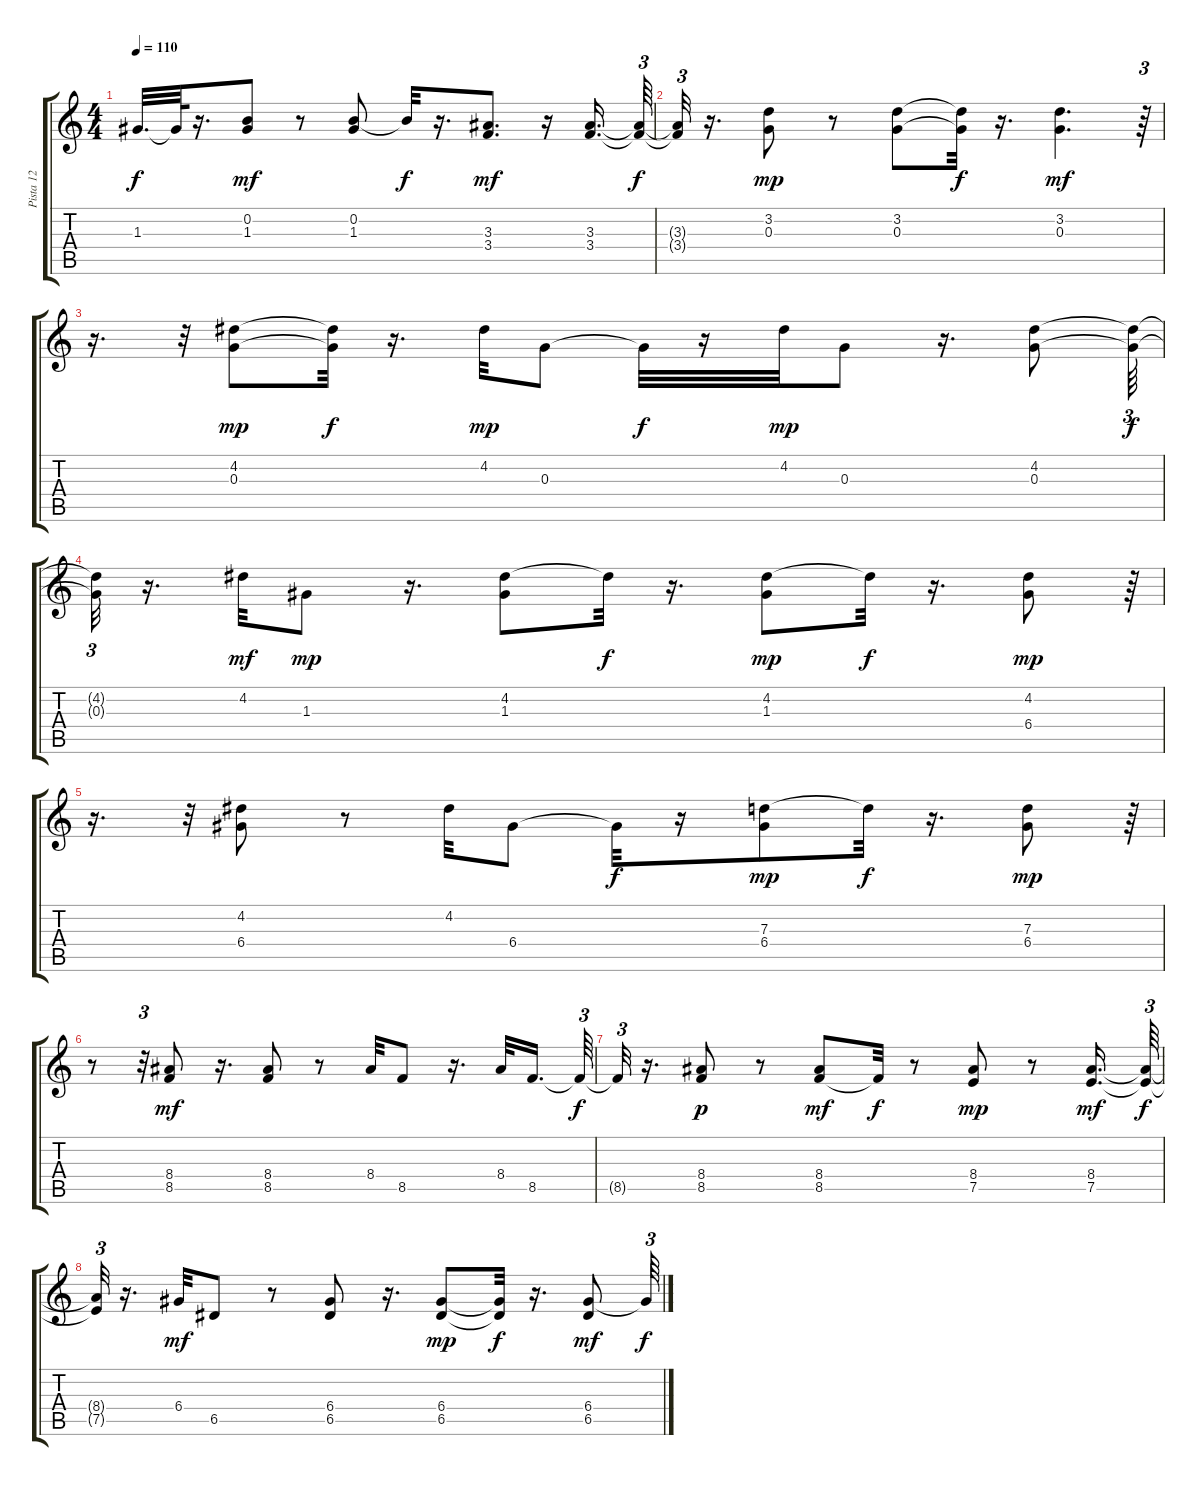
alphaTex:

\track ("Pista 12" "Pista 12") {solo instrument acousticguitarnylon}
\staff {score tabs}
\tuning (E4 B3 G3 D3 A2 E2) {hide}
\ts (4 4)
\tempo 110
\clef g2
\ks c
1.3{t}.32{d dy f} 1.3{t}.64 r.16{d} (0.2 1.3).8{dy mf} r.8 (0.2 1.3).8 0.2{t}.32{dy f} r.16{d} (3.3 3.4).8{d dy mf} r.16 (3.3 3.4).16{d} (3.3{t} 3.4{t}).64{tu (3 2) dy f} |
(3.3{t} 3.4{t}).32{tu (3 2)} r.16{d} (3.2 0.3).8{dy mp} r.8 (3.2 0.3).8 (3.2{t} 0.3{t}).32{dy f} r.16{d} (3.2 0.3).4{d dy mf} r.64{tu (3 2)} |
r.16{d} r.32{tu (3 2)} (4.2 0.3).8{dy mp} (4.2{t} 0.3{t}).32{dy f} r.16{d} 4.2.32{dy mp} 0.3.8 0.3{t}.32{dy f} r.16 4.2.32{dy mp} 0.3.8 r.16{d} (4.2 0.3).8 (4.2{t} 0.3{t}).64{tu (3 2) dy f} |
(4.2{t} 0.3{t}).32{tu (3 2)} r.16{d} 4.2.32{dy mf} 1.3.8{dy mp} r.16{d} (4.2 1.3).8 4.2{t}.32{dy f} r.16{d} (4.2 1.3).8{dy mp} 4.2{t}.32{dy f} r.16{d} (4.2 6.4).8{dy mp} r.64{tu (3 2)} |
r.16{d} r.32{tu (3 2)} (4.2 6.4).8 r.8 4.2.32 6.4.8 6.4{t}.32{dy f} r.16 (7.3 6.4).8{dy mp} 7.3{t}.32{dy f} r.16{d} (7.3 6.4).8{dy mp} r.64{tu (3 2)} |
r.8 r.32{tu (3 2)} (8.4 8.5).8{dy mf} r.16{d} (8.4 8.5).8 r.8 8.4.32 8.5.8 r.16{d} 8.4.32 8.5.16{d} 8.5{t}.64{tu (3 2) dy f} |
8.5{t}.32{tu (3 2)} r.16{d} (8.4 8.5).8{dy p} r.8 (8.4 8.5).8{dy mf} 8.5{t}.32{dy f} r.8 (8.4 7.5).8{dy mp} r.8 (8.4 7.5).16{d dy mf} (8.4{t} 7.5{t}).64{tu (3 2) dy f} |
(8.4{t} 7.5{t}).32{tu (3 2)} r.16{d} 6.4.32{dy mf} 6.5.8 r.8 (6.4 6.5).8 r.16{d} (6.4 6.5).8{dy mp} (6.4{t} 6.5{t}).32{dy f} r.16{d} (6.4 6.5).8{dy mf} 6.4{t}.64{tu (3 2) dy f}
